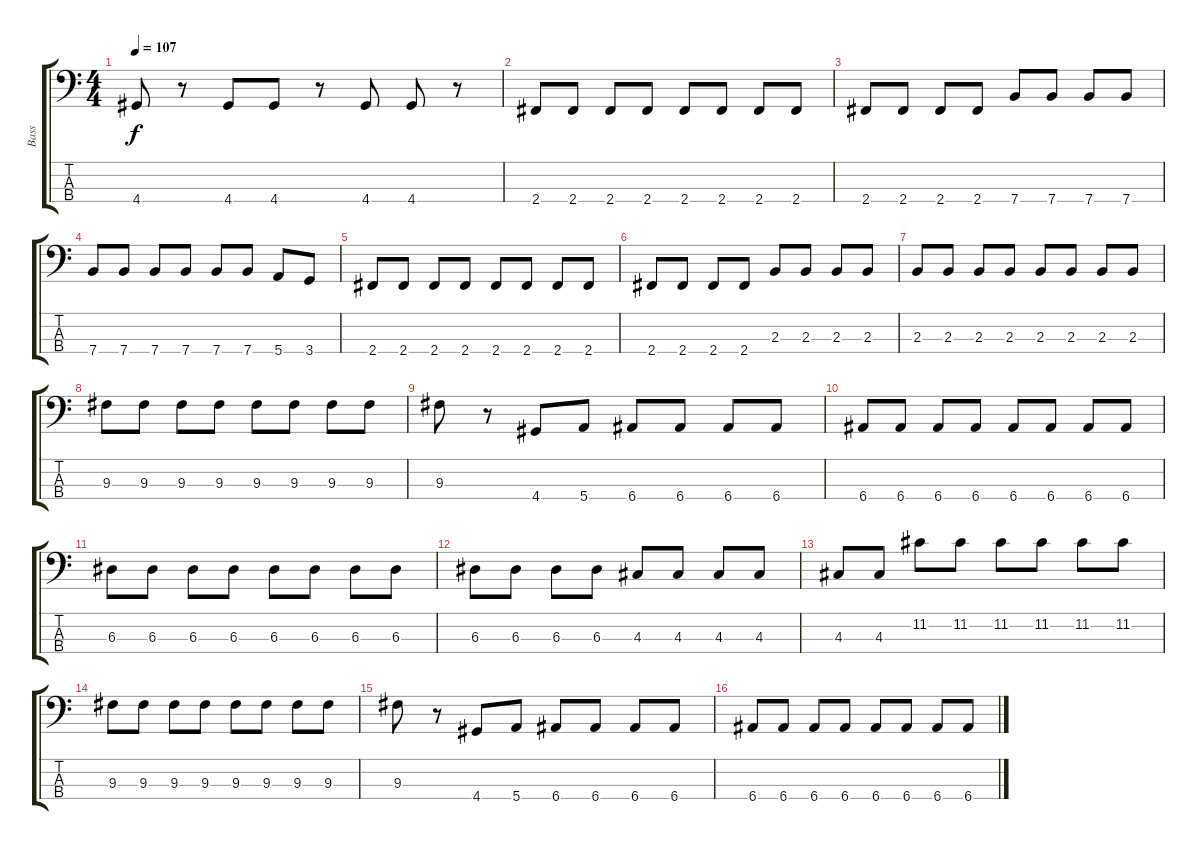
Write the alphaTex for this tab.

\track ("Bass" "Bass") {instrument electricbassfinger}
\staff {score tabs}
\tuning (G2 D2 A1 E1) {hide}
\ts (4 4)
\tempo 107
\clef f4
\ks c
4.4.8{dy f} r.8 4.4.8 4.4.8 r.8 4.4.8 4.4.8 r.8 |
2.4.8 2.4.8 2.4.8 2.4.8 2.4.8 2.4.8 2.4.8 2.4.8 |
2.4.8 2.4.8 2.4.8 2.4.8 7.4.8 7.4.8 7.4.8 7.4.8 |
7.4.8 7.4.8 7.4.8 7.4.8 7.4.8 7.4.8 5.4.8 3.4.8 |
2.4.8 2.4.8 2.4.8 2.4.8 2.4.8 2.4.8 2.4.8 2.4.8 |
2.4.8 2.4.8 2.4.8 2.4.8 2.3.8 2.3.8 2.3.8 2.3.8 |
2.3.8 2.3.8 2.3.8 2.3.8 2.3.8 2.3.8 2.3.8 2.3.8 |
9.3.8 9.3.8 9.3.8 9.3.8 9.3.8 9.3.8 9.3.8 9.3.8 |
9.3.8 r.8 4.4.8 5.4.8 6.4.8 6.4.8 6.4.8 6.4.8 |
6.4.8 6.4.8 6.4.8 6.4.8 6.4.8 6.4.8 6.4.8 6.4.8 |
6.3.8 6.3.8 6.3.8 6.3.8 6.3.8 6.3.8 6.3.8 6.3.8 |
6.3.8 6.3.8 6.3.8 6.3.8 4.3.8 4.3.8 4.3.8 4.3.8 |
4.3.8 4.3.8 11.2.8 11.2.8 11.2.8 11.2.8 11.2.8 11.2.8 |
9.3.8 9.3.8 9.3.8 9.3.8 9.3.8 9.3.8 9.3.8 9.3.8 |
9.3.8 r.8 4.4.8 5.4.8 6.4.8 6.4.8 6.4.8 6.4.8 |
6.4.8 6.4.8 6.4.8 6.4.8 6.4.8 6.4.8 6.4.8 6.4.8
